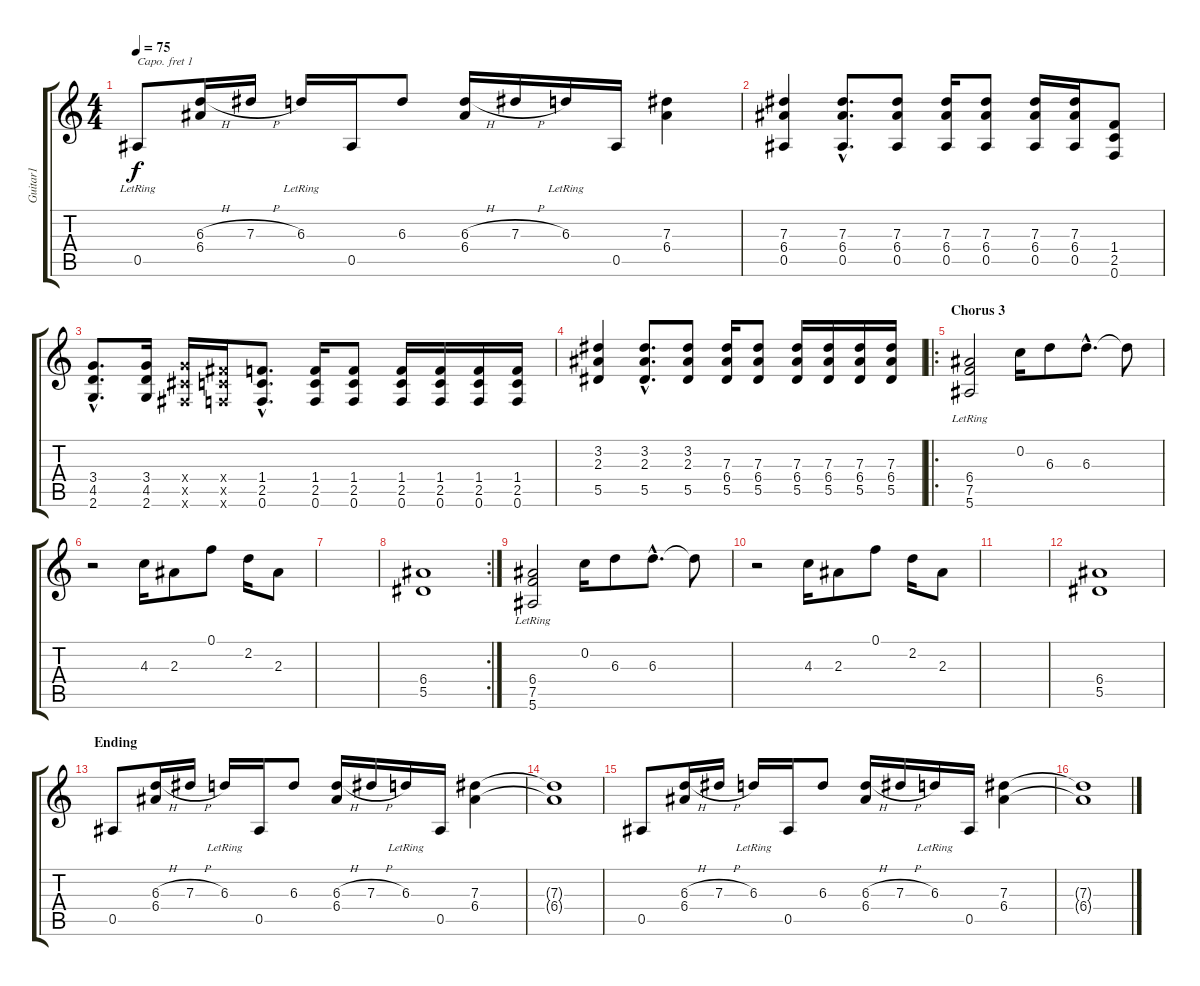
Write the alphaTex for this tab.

\track ("Guitar1" "Guitar1") {instrument overdrivenguitar}
\staff {score tabs}
\capo 1
\tuning (E4 B3 G3 Eb3 A2 E2) {hide}
\ts (4 4)
\tempo 75
\clef g2
\ks c
0.5{lr}.8{dy f} (6.3{h} 6.4).16 7.3{h}.16 6.3{lr}.16 0.5.16 6.3.8 (6.3{h} 6.4).16 7.3{h}.16 6.3{lr}.16 0.5.16 (7.3 6.4).4 |
(7.3 6.4 0.5).4 (7.3{hac} 6.4{hac} 0.5{hac}).8{d} (7.3 6.4 0.5).8 (7.3 6.4 0.5).16 (7.3 6.4 0.5).8 (7.3 6.4 0.5).16 (7.3 6.4 0.5).16 (1.4 2.5 0.6).8 |
(3.4{hac} 4.5{hac} 2.6{hac}).8{d} (3.4 4.5 2.6).16 (3.4{x} 3.5{x} 1.6{x}).16 (2.4{x} 2.5{x} 0.6{x}).16 (1.4{hac} 2.5{hac} 0.6{hac}).8{d} (1.4 2.5 0.6).16 (1.4 2.5 0.6).8 (1.4 2.5 0.6).16 (1.4 2.5 0.6).16 (1.4 2.5 0.6).16 (1.4 2.5 0.6).16 |
(3.2 2.3 5.5).4 (3.2{hac} 2.3{hac} 5.5{hac}).8{d} (3.2 2.3 5.5).8 (7.3 6.4 5.5).16 (7.3 6.4 5.5).8 (7.3 6.4 5.5).16 (7.3 6.4 5.5).16 (7.3 6.4 5.5).16 (7.3 6.4 5.5).16 |
\ro
\section ("" "Chorus 3")
(6.4{lr} 7.5{lr} 5.6{lr}).2 0.2.16 6.3.8 6.3{hac}.8{d} 6.3{t}.8 |
r.2 4.3.16 2.3.8 0.1.8 2.2.16 2.3.8 |
|
\rc 2
(6.4 5.5).1 |
(6.4{lr} 7.5{lr} 5.6{lr}).2 0.2.16 6.3.8 6.3{hac}.8{d} 6.3{t}.8 |
r.2 4.3.16 2.3.8 0.1.8 2.2.16 2.3.8 |
|
(6.4 5.5).1 |
\section ("" "Ending")
0.5.8 (6.3{h} 6.4).16 7.3{h}.16 6.3{lr}.16 0.5.16 6.3.8 (6.3{h} 6.4).16 7.3{h}.16 6.3{lr}.16 0.5.16 (7.3 6.4).4 |
(7.3{t} 6.4{t}).1 |
0.5.8 (6.3{h} 6.4).16 7.3{h}.16 6.3{lr}.16 0.5.16 6.3.8 (6.3{h} 6.4).16 7.3{h}.16 6.3{lr}.16 0.5.16 (7.3 6.4).4 |
(7.3{t} 6.4{t}).1
